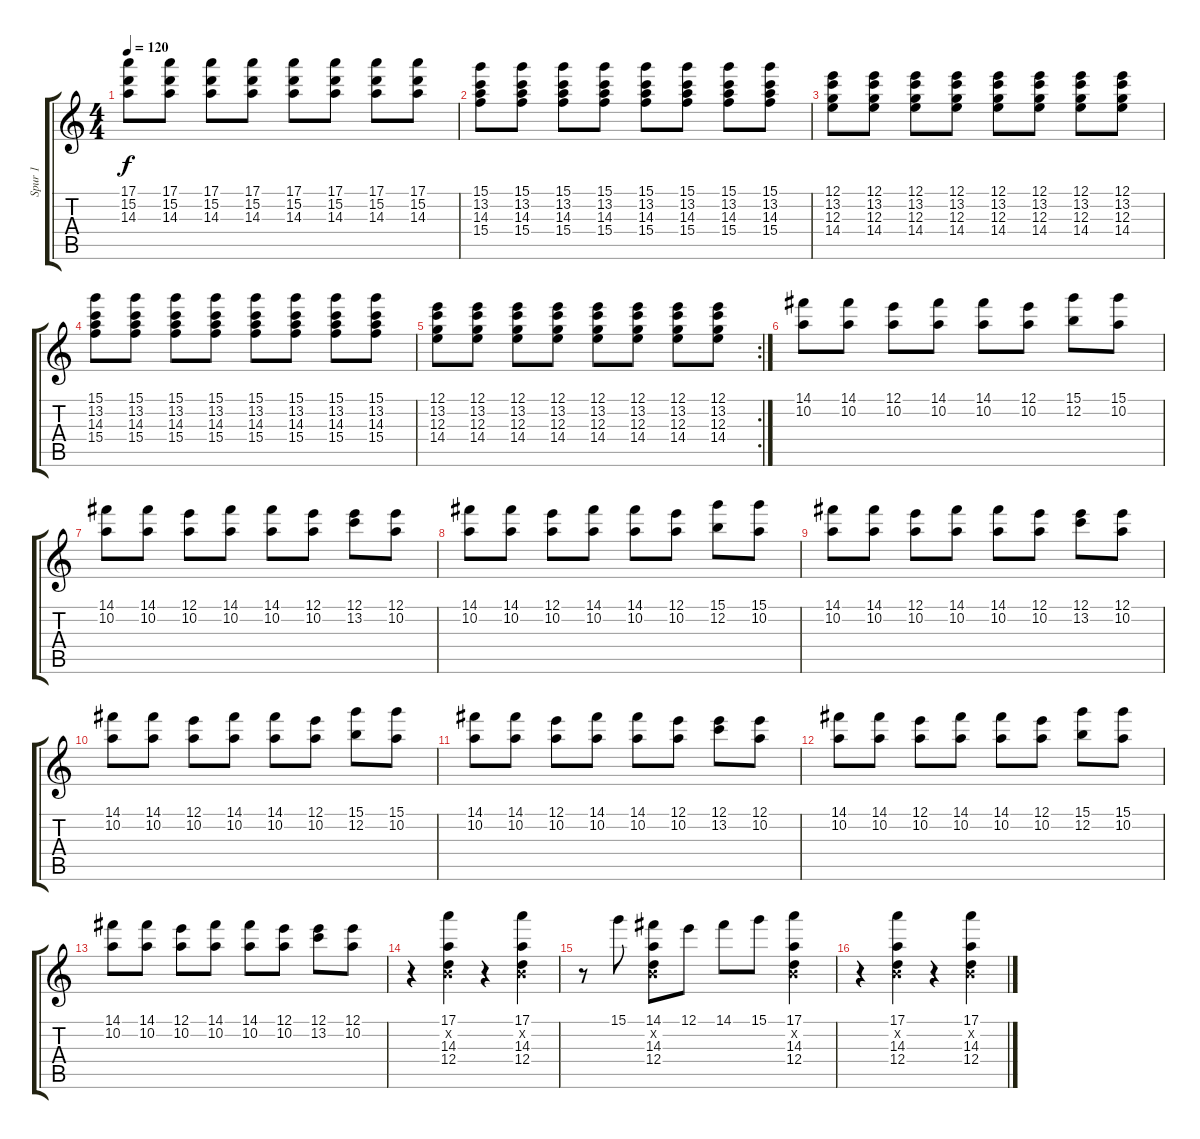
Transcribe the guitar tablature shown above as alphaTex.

\track ("Spur 1" "Spur 1") {instrument acousticguitarsteel}
\staff {score tabs}
\tuning (E4 B3 G3 D3 A2 E2) {hide}
\ts (4 4)
\tempo 120
\clef g2
\ks c
(17.1 15.2 14.3).8{dy f} (17.1 15.2 14.3).8 (17.1 15.2 14.3).8 (17.1 15.2 14.3).8 (17.1 15.2 14.3).8 (17.1 15.2 14.3).8 (17.1 15.2 14.3).8 (17.1 15.2 14.3).8 |
(15.1 13.2 14.3 15.4).8 (15.1 13.2 14.3 15.4).8 (15.1 13.2 14.3 15.4).8 (15.1 13.2 14.3 15.4).8 (15.1 13.2 14.3 15.4).8 (15.1 13.2 14.3 15.4).8 (15.1 13.2 14.3 15.4).8 (15.1 13.2 14.3 15.4).8 |
(12.1 13.2 12.3 14.4).8 (12.1 13.2 12.3 14.4).8 (12.1 13.2 12.3 14.4).8 (12.1 13.2 12.3 14.4).8 (12.1 13.2 12.3 14.4).8 (12.1 13.2 12.3 14.4).8 (12.1 13.2 12.3 14.4).8 (12.1 13.2 12.3 14.4).8 |
(15.1 13.2 14.3 15.4).8 (15.1 13.2 14.3 15.4).8 (15.1 13.2 14.3 15.4).8 (15.1 13.2 14.3 15.4).8 (15.1 13.2 14.3 15.4).8 (15.1 13.2 14.3 15.4).8 (15.1 13.2 14.3 15.4).8 (15.1 13.2 14.3 15.4).8 |
\rc 2
(12.1 13.2 12.3 14.4).8 (12.1 13.2 12.3 14.4).8 (12.1 13.2 12.3 14.4).8 (12.1 13.2 12.3 14.4).8 (12.1 13.2 12.3 14.4).8 (12.1 13.2 12.3 14.4).8 (12.1 13.2 12.3 14.4).8 (12.1 13.2 12.3 14.4).8 |
(14.1 10.2).8 (14.1 10.2).8 (12.1 10.2).8 (14.1 10.2).8 (14.1 10.2).8 (12.1 10.2).8 (15.1 12.2).8 (15.1 10.2).8 |
(14.1 10.2).8 (14.1 10.2).8 (12.1 10.2).8 (14.1 10.2).8 (14.1 10.2).8 (12.1 10.2).8 (12.1 13.2).8 (12.1 10.2).8 |
(14.1 10.2).8 (14.1 10.2).8 (12.1 10.2).8 (14.1 10.2).8 (14.1 10.2).8 (12.1 10.2).8 (15.1 12.2).8 (15.1 10.2).8 |
(14.1 10.2).8 (14.1 10.2).8 (12.1 10.2).8 (14.1 10.2).8 (14.1 10.2).8 (12.1 10.2).8 (12.1 13.2).8 (12.1 10.2).8 |
(14.1 10.2).8 (14.1 10.2).8 (12.1 10.2).8 (14.1 10.2).8 (14.1 10.2).8 (12.1 10.2).8 (15.1 12.2).8 (15.1 10.2).8 |
(14.1 10.2).8 (14.1 10.2).8 (12.1 10.2).8 (14.1 10.2).8 (14.1 10.2).8 (12.1 10.2).8 (12.1 13.2).8 (12.1 10.2).8 |
(14.1 10.2).8 (14.1 10.2).8 (12.1 10.2).8 (14.1 10.2).8 (14.1 10.2).8 (12.1 10.2).8 (15.1 12.2).8 (15.1 10.2).8 |
(14.1 10.2).8 (14.1 10.2).8 (12.1 10.2).8 (14.1 10.2).8 (14.1 10.2).8 (12.1 10.2).8 (12.1 13.2).8 (12.1 10.2).8 |
r.4 (17.1 0.2{x} 14.3 12.4).4 r.4 (17.1 0.2{x} 14.3 12.4).4 |
r.8 15.1.8 (14.1 0.2{x} 14.3 12.4).8 12.1.8 14.1.8 15.1.8 (17.1 0.2{x} 14.3 12.4).4 |
r.4 (17.1 0.2{x} 14.3 12.4).4 r.4 (17.1 0.2{x} 14.3 12.4).4
